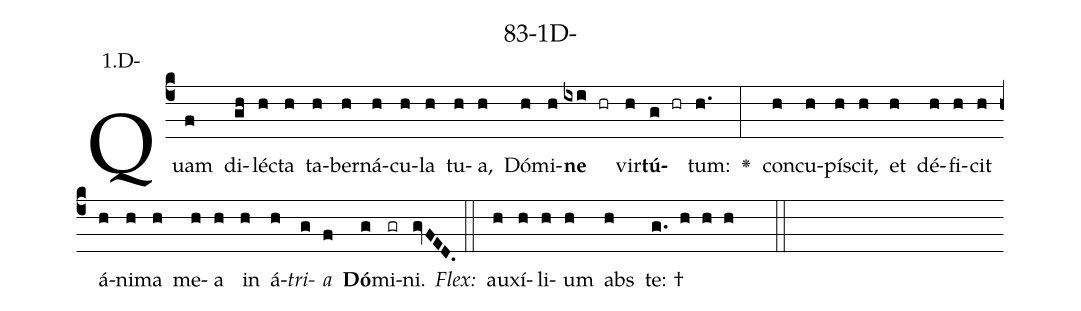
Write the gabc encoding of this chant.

name: 83-1D-;
annotation: 1.D-;
%%
(c4)Quam(f) di(gh)léc(h)ta(h) ta(h)ber(h)ná(h)cu(h)la(h) tu(h)a,(h) Dó(h)mi(h)<b>ne</b>(ixi hr) vir(h)<b>tú</b>(g hr)tum:(h.) <v>\greheightstar</v>(:) con(h)cu(h)pí(h)scit,(h) et(h) dé(h)fi(h)cit(h) á(h)ni(h)ma(h) me(h)a(h) in(h) á(h)<i>tri</i>(g)<i>a</i>(f) <b>Dó</b>(g)mi(gr)ni.(gvFED.) (::)
<i>Flex:</i>()  au(h)xí(h)li(h)um(h) abs(h) te: †(g. h h h  ::)

%E(h) u(h) o(g) u(f) a(g) e.(gvFED.) (::)
